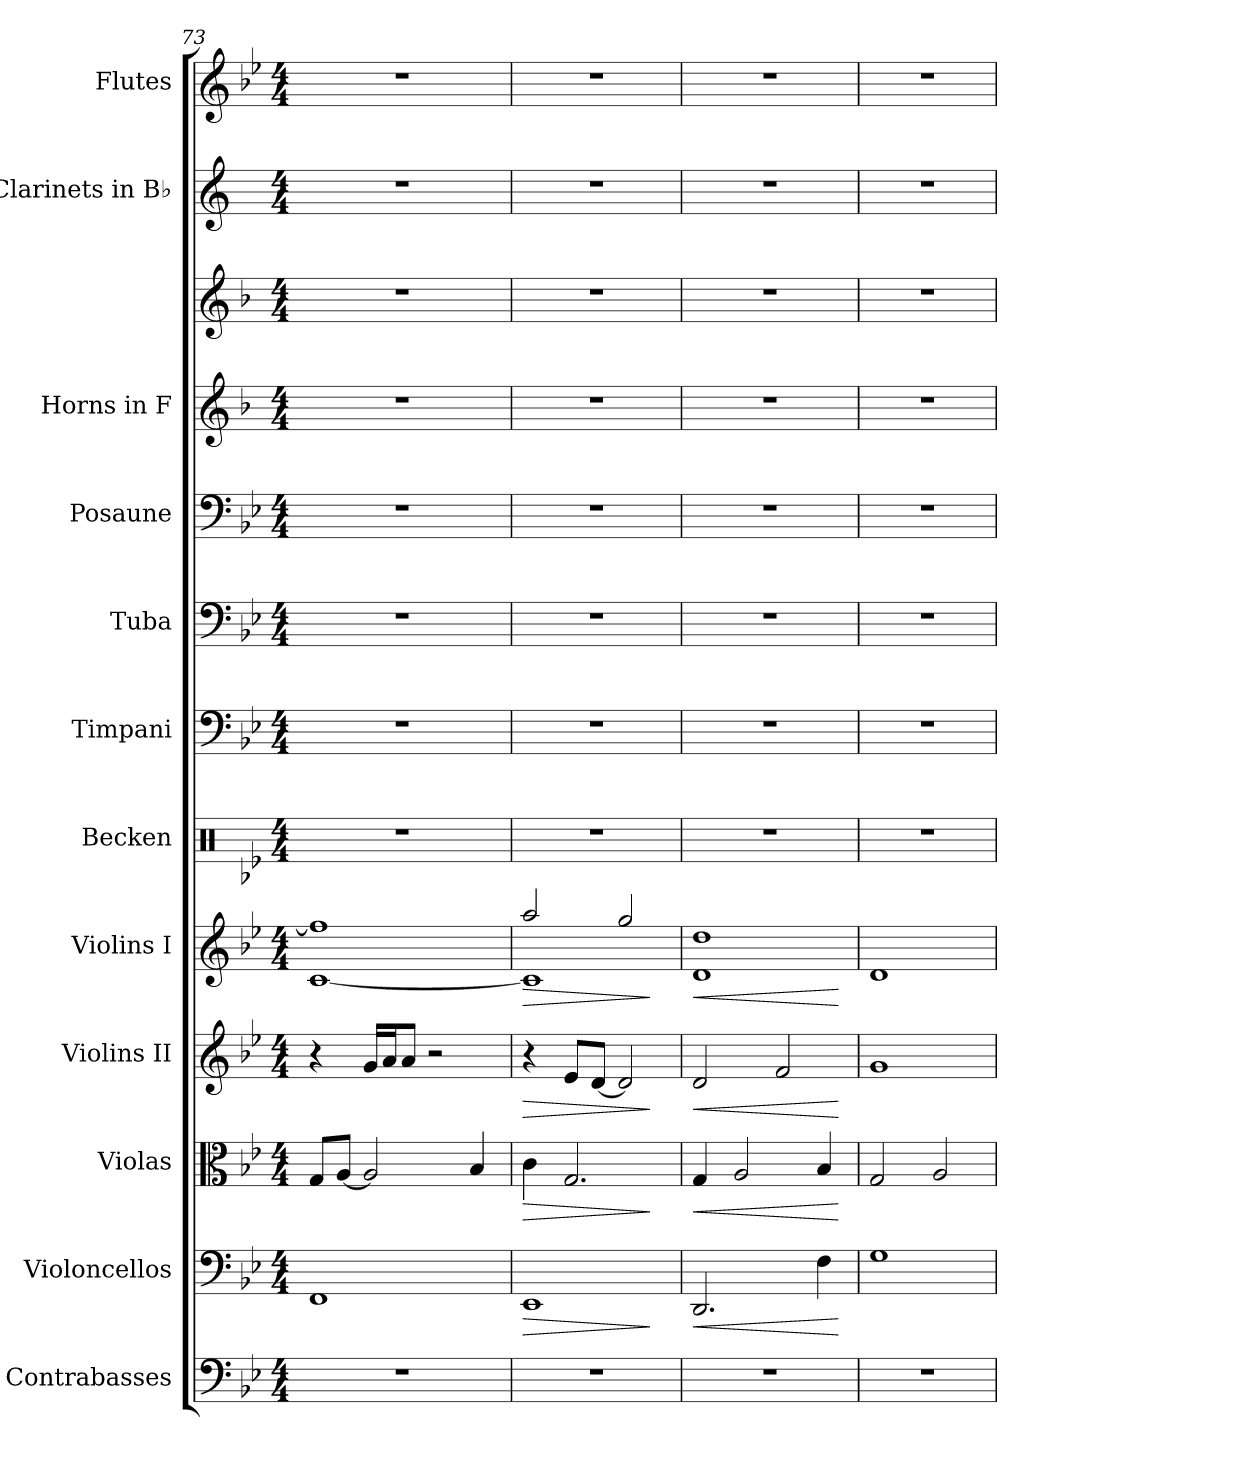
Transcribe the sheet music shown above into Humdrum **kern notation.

**kern	**kern	**dynam	**kern	**dynam	**kern	**dynam	**kern	**dynam	**kern	**kern	**kern	**kern	**kern	**kern	**kern	**kern
*part12	*part11	*part11	*part10	*part10	*part9	*part9	*part8	*part8	*part7	*part6	*part5	*part4	*part3	*part3	*part2	*part1
*staff13	*staff12	*staff12	*staff11	*staff11	*staff10	*staff10	*staff9	*staff9	*staff8	*staff7	*staff6	*staff5	*staff4	*staff3	*staff2	*staff1
*I"Contrabasses	*I"Violoncellos	*	*I"Violas	*	*I"Violins II	*	*I"Violins I	*	*I"Becken	*I"Timpani	*I"Tuba	*I"Posaune	*I"Horns in F	*	*I"Clarinets in B♭	*I"Flutes
*I'Cb.	*I'Vc.	*	*I'Vla.	*	*I'Vln. II	*	*I'Vln. I	*	*I'Bkn.	*I'Timp.	*I'Tba.	*I'Psn.	*	*	*	*I'Fl.
!!LO:PB:g=z
*clefF4	*clefF4	*	*clefC3	*	*clefG2	*	*clefG2	*	*clefX	*clefF4	*clefF4	*clefF4	*clefG2	*clefG2	*clefG2	*clefG2
*ITrd7c12	*	*	*	*	*	*	*	*	*	*	*	*	*ITrd4c7	*ITrd4c7	*ITrd1c2	*
*k[b-e-]	*k[b-e-]	*	*k[b-e-]	*	*k[b-e-]	*	*k[b-e-]	*	*k[b-e-]	*k[b-e-]	*k[b-e-]	*k[b-e-]	*k[b-e-]	*k[b-e-]	*k[b-e-]	*k[b-e-]
*M4/4	*M4/4	*	*M4/4	*	*M4/4	*	*M4/4	*	*M4/4	*M4/4	*M4/4	*M4/4	*M4/4	*M4/4	*M4/4	*M4/4
=73	=73	=73	=73	=73	=73	=73	=73	=73	=73	=73	=73	=73	=73	=73	=73	=73
1r	1FF	.	8G/L	.	4r	.	[1c 1ff]	.	1r	1r	1r	1r	1r	1r	1r	1r
.	.	.	[8A/J	.	.	.	.	.	.	.	.	.	.	.	.	.
.	.	.	2A/]	.	16g/LL	.	.	.	.	.	.	.	.	.	.	.
.	.	.	.	.	16a/J	.	.	.	.	.	.	.	.	.	.	.
.	.	.	.	.	8a/J	.	.	.	.	.	.	.	.	.	.	.
.	.	.	.	.	2r	.	.	.	.	.	.	.	.	.	.	.
.	.	.	4B-/	.	.	.	.	.	.	.	.	.	.	.	.	.
=74	=74	=74	=74	=74	=74	=74	=74	=74	=74	=74	=74	=74	=74	=74	=74	=74
!	!	!LO:HP:b	!	!LO:HP:b	!	!LO:HP:b	!	!LO:HP:b	!	!	!	!	!	!	!	!
*	*	*	*	*	*	*	*^	*	*	*	*	*	*	*	*	*
1r	1EE-	>	4c\	>	4r	>	2aa/	1c]	>	1r	1r	1r	1r	1r	1r	1r	1r
.	.	.	2.G/	.	8e-/L	.	.	.	.	.	.	.	.	.	.	.	.
.	.	.	.	.	[8d/J	.	.	.	.	.	.	.	.	.	.	.	.
.	.	.	.	.	2d/]	.	2gg/	.	.	.	.	.	.	.	.	.	.
*	*	*	*	*	*	*	*v	*v	*	*	*	*	*	*	*	*	*
.	.	]	.	]	.	]	.	]	.	.	.	.	.	.	.	.
=75	=75	=75	=75	=75	=75	=75	=75	=75	=75	=75	=75	=75	=75	=75	=75	=75
!	!	!LO:HP:b	!	!LO:HP:b	!	!LO:HP:b	!	!LO:HP:b	!	!	!	!	!	!	!	!
*	*	*	*	*	*	*	*^	*	*	*	*	*	*	*	*	*
1r	2.DD/	<	4G/	<	2d/	<	1dd	1d	<	1r	1r	1r	1r	1r	1r	1r	1r
.	.	.	2A/	.	.	.	.	.	.	.	.	.	.	.	.	.	.
.	.	.	.	.	2f/	.	.	.	.	.	.	.	.	.	.	.	.
.	4F\	.	4B-/	.	.	.	.	.	.	.	.	.	.	.	.	.	.
*	*	*	*	*	*	*	*v	*v	*	*	*	*	*	*	*	*	*
.	.	[	.	[	.	[	.	[	.	.	.	.	.	.	.	.
=76	=76	=76	=76	=76	=76	=76	=76	=76	=76	=76	=76	=76	=76	=76	=76	=76
1r	1G	.	2G/	.	1g	.	1d	.	1r	1r	1r	1r	1r	1r	1r	1r
.	.	.	2A/	.	.	.	.	.	.	.	.	.	.	.	.	.
=	=	=	=	=	=	=	=	=	=	=	=	=	=	=	=	=
*-	*-	*-	*-	*-	*-	*-	*-	*-	*-	*-	*-	*-	*-	*-	*-	*-
